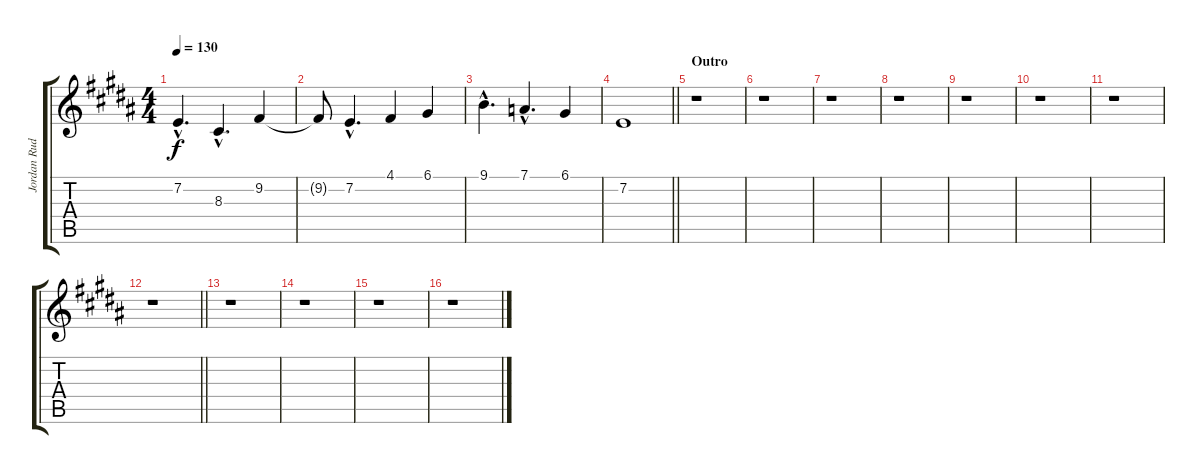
\track ("Jordan Rudess (piano)" "Jordan Rud") {instrument acousticgrandpiano}
\staff {score tabs}
\tuning (D4 A3 F3 C3 G2 D2) {hide}
\ts (4 4)
\tempo 130
\clef g2
\ks g#minor
7.2{hac}.4{d dy f} 8.3{hac}.4{d} 9.2.4 |
9.2{t}.8 7.2{hac}.4{d} 4.1.4 6.1.4 |
9.1{hac}.4{d} 7.1{hac}.4{d} 6.1.4 |
\barLineRight lightlight
7.2.1 |
\section ("" "Outro")
r.1 |
r.1 |
r.1 |
r.1 |
r.1 |
r.1 |
r.1 |
\barLineRight lightlight
r.1 |
r.1 |
r.1 |
r.1 |
r.1
